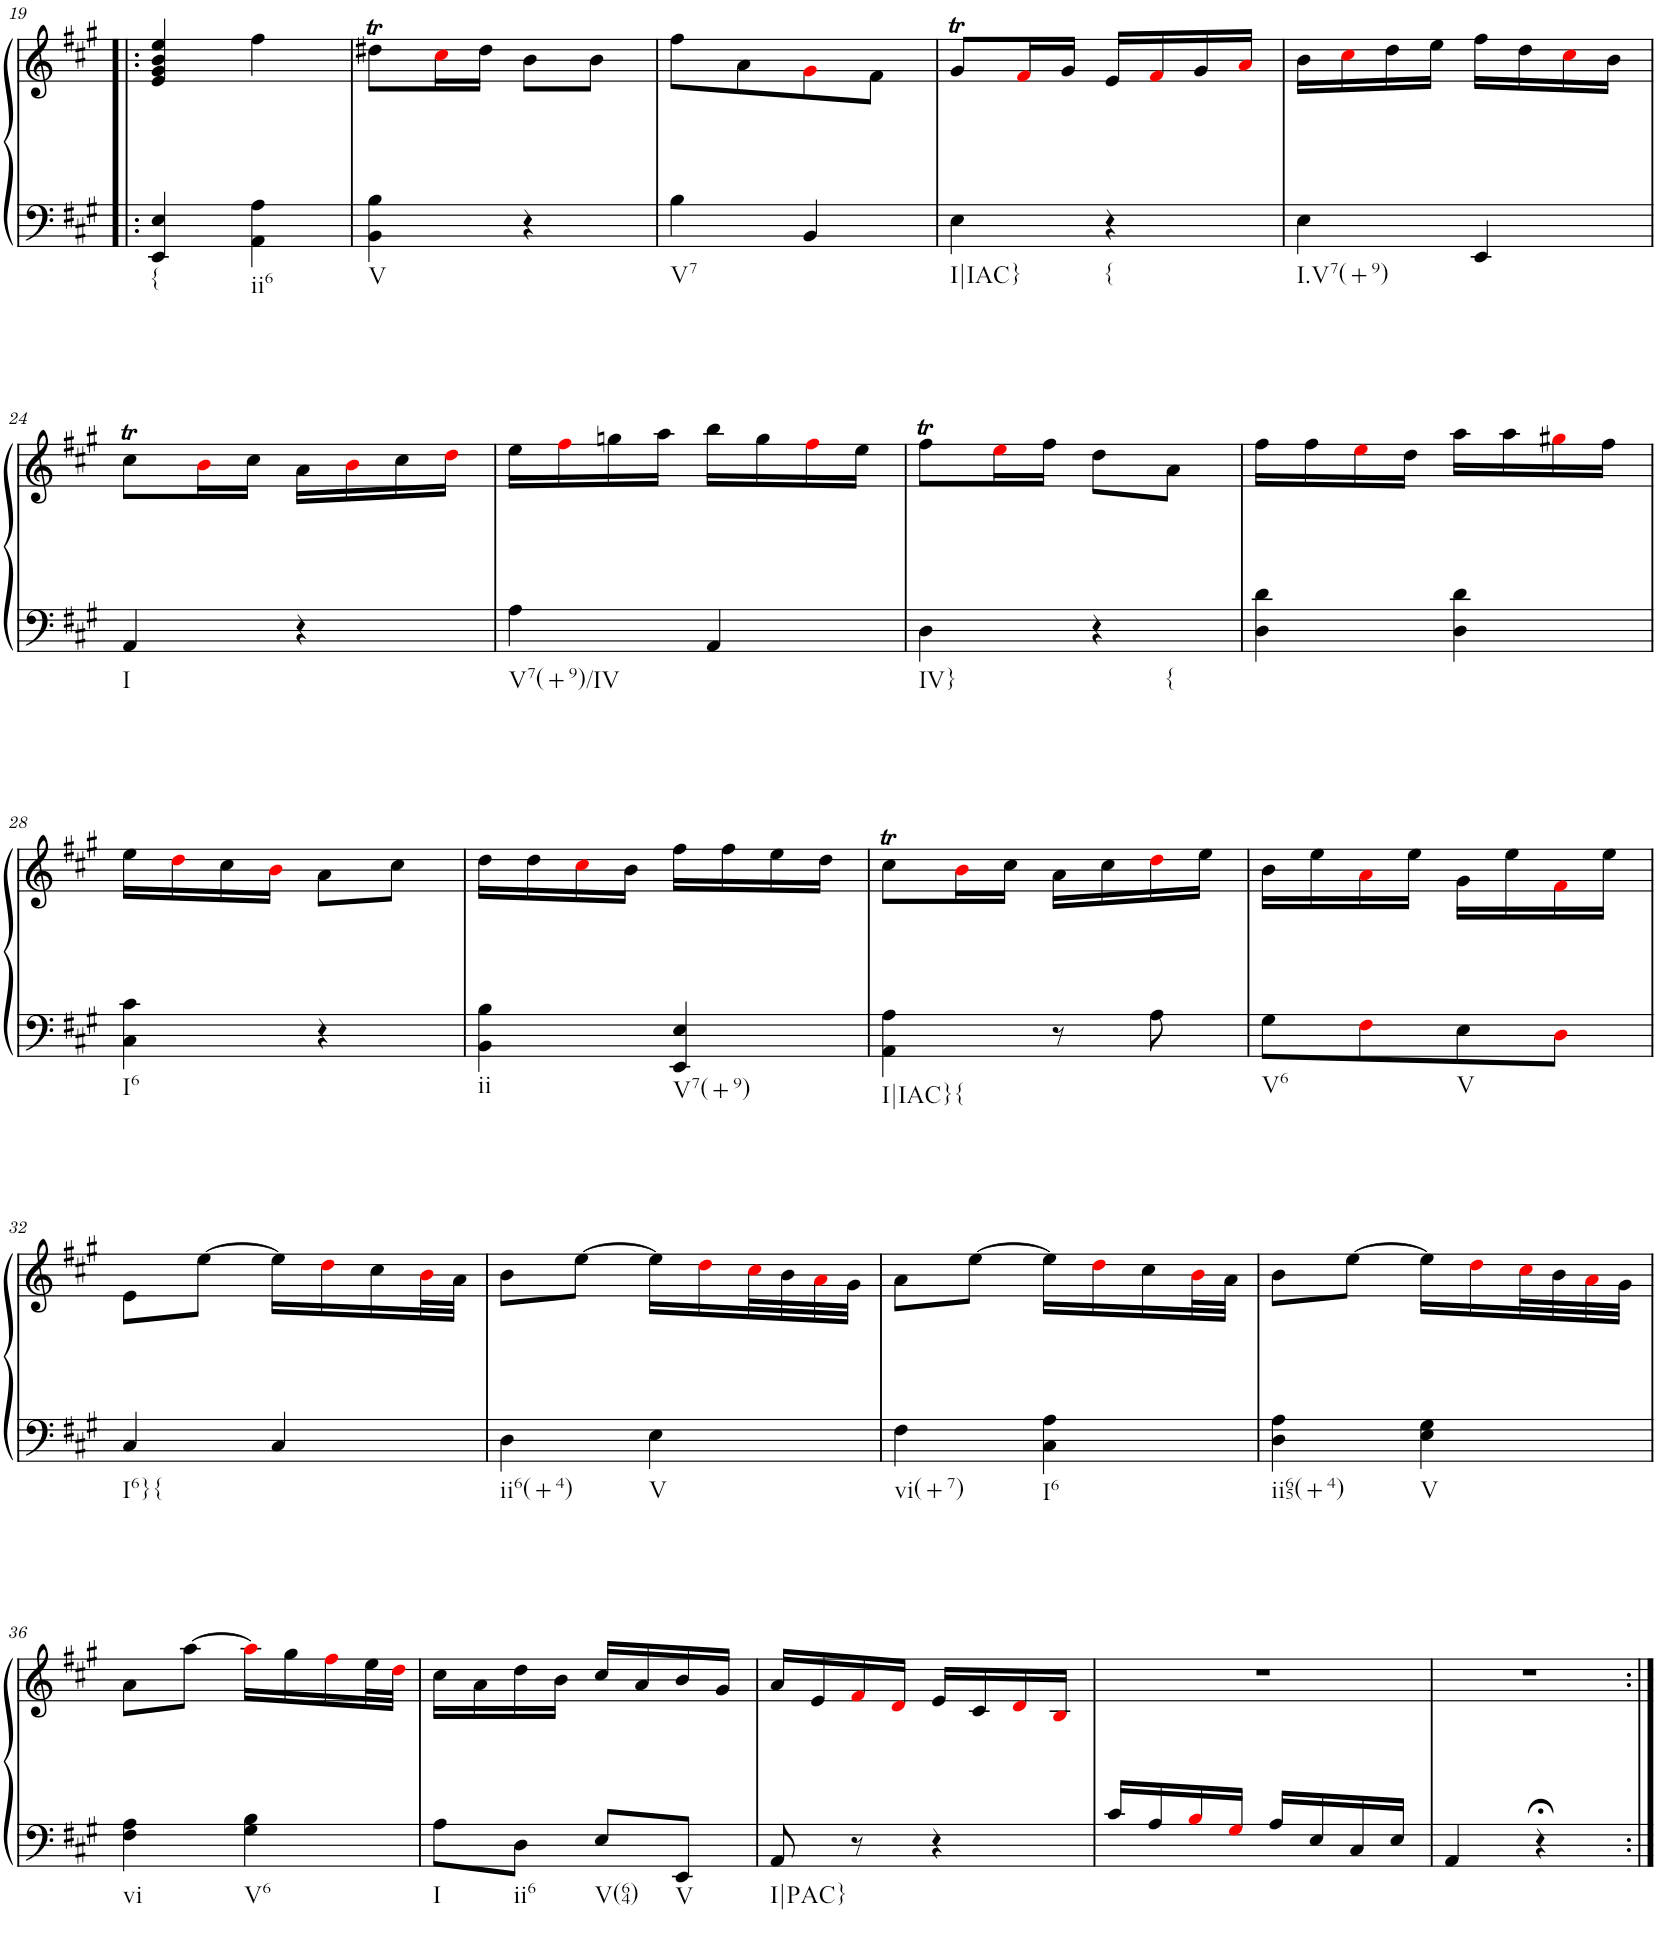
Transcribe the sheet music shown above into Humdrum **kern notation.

**kern	**kern
*part1	*part1
*staff2	*staff1
*I"Piano	*
*I'Pno.	*
!!LO:PB:g=z
*clefF4	*clefG2
*k[f#c#g#]	*k[f#c#g#]
*M2/4	*M2/4
=19!|:	=19!|:
!LO:TX:b:t={	!
4EE/ 4E/	4e/ 4g#/ 4b/ 4ee/
!LO:TX:b:t=ii6	!
4AA\ 4A\	4ff#\
=20	=20
!LO:TX:b:t=V	!
4BB\ 4B\	8dd#Xt\L
.	16cc#i\L
.	16dd#\JJ
4r	8b\L
.	8b\J
=21	=21
!LO:TX:b:t=V7	!
4B\	8ff#\L
.	8a\
4BB/	8g#i\
.	8f#\J
=22	=22
!LO:TX:b:t=I|IAC}	!
4E\	8g#t/L
.	16f#i/L
.	16g#/JJ
!LO:TX:b:t={	!
4r	16e/LL
.	16f#i/
.	16g#/
.	16ai/JJ
=23	=23
!LO:TX:b:t=I.V7(+9)	!
4E\	16b\LL
.	16cc#i\
.	16dd\
.	16ee\JJ
4EE/	16ff#\LL
.	16dd\
.	16cc#i\
.	16b\JJ
!!LO:LB:g=z
=24	=24
!LO:TX:b:t=I	!
4AA/	8cc#t\L
.	16bi\L
.	16cc#\JJ
4r	16a\LL
.	16bi\
.	16cc#\
.	16ddi\JJ
=25	=25
!LO:TX:b:t=V7(+9)/IV	!
4A\	16ee\LL
.	16ff#i\
.	16ggn\
.	16aa\JJ
4AA/	16bb\LL
.	16gg\
.	16ff#i\
.	16ee\JJ
=26	=26
!LO:TX:b:t=IV}	!
4D\	8ff#T\L
.	16eei\L
.	16ff#\JJ
!LO:TX:b:t={	!
4r	8dd\L
.	8a\J
=27	=27
4D\ 4d\	16ff#\LL
.	16ff#\
.	16eei\
.	16dd\JJ
4D\ 4d\	16aa\LL
.	16aa\
.	16gg#Xi\
.	16ff#\JJ
!!LO:LB:g=z
=28	=28
!LO:TX:b:t=I6	!
4C#\ 4c#\	16ee\LL
.	16ddi\
.	16cc#\
.	16bi\JJ
4r	8a\L
.	8cc#\J
=29	=29
!LO:TX:b:t=ii	!
4BB\ 4B\	16dd\LL
.	16dd\
.	16cc#i\
.	16b\JJ
!LO:TX:b:t=V7(+9)	!
4EE/ 4E/	16ff#\LL
.	16ff#\
.	16ee\
.	16dd\JJ
=30	=30
!LO:TX:b:t=I|IAC}{	!
4AA\ 4A\	8cc#t\L
.	16bi\L
.	16cc#\JJ
8r	16a\LL
.	16cc#\
8A\	16ddi\
.	16ee\JJ
=31	=31
!LO:TX:b:t=V6	!
8G#\L	16b\LL
.	16ee\
8F#i\	16ai\
.	16ee\JJ
!LO:TX:b:t=V	!
8E\	16g#\LL
.	16ee\
8Di\J	16f#i\
.	16ee\JJ
!!LO:LB:g=z
=32	=32
!LO:TX:b:t=I6}{	!
4C#/	8e\L
.	[8ee\J
4C#/	16ee\LL]
.	16ddi\
.	16cc#\
.	32bi\L
.	32a\JJJ
=33	=33
!LO:TX:b:t=ii6(+4)	!
4D\	8b\L
.	[8ee\J
!LO:TX:b:t=V	!
4E\	16ee\LL]
.	16ddi\
.	32cc#i\L
.	32b\
.	32ai\
.	32g#\JJJ
=34	=34
!LO:TX:b:t=vi(+7)	!
4F#\	8a\L
.	[8ee\J
!LO:TX:b:t=I6	!
4C#\ 4A\	16ee\LL]
.	16ddi\
.	16cc#\
.	32bi\L
.	32a\JJJ
=35	=35
!LO:TX:b:t=ii65(+4)	!
4D\ 4A\	8b\L
.	[8ee\J
!LO:TX:b:t=V	!
4E\ 4G#\	16ee\LL]
.	16ddi\
.	32cc#i\L
.	32b\
.	32ai\
.	32g#\JJJ
!!LO:LB:g=z
=36	=36
!LO:TX:b:t=vi	!
4F#\ 4A\	8a\L
.	[8aa\J
!LO:TX:b:t=V6	!
4G#\ 4B\	16aai\LL]
.	16gg#\
.	16ff#i\
.	32ee\L
.	32ddi\JJJ
=37	=37
!LO:TX:b:t=I	!
8A\L	16cc#\LL
.	16a\
!LO:TX:b:t=ii6	!
8D\J	16dd\
.	16b\JJ
!LO:TX:b:t=V(64)	!
8E/L	16cc#/LL
.	16a/
!LO:TX:b:t=V	!
8EE/J	16b/
.	16g#/JJ
=38	=38
!LO:TX:b:t=I|PAC}	!
8AA/	16a/LL
.	16e/
8r	16f#i/
.	16di/JJ
4r	16e/LL
.	16c#/
.	16di/
.	16Bi/JJ
=39	=39
16c#/LL	2r
16A/	.
16Bi/	.
16G#i/JJ	.
16A/LL	.
16E/	.
16C#/	.
16E/JJ	.
=40	=40
4AA/	2r
4r;<	.
=:|!	=:|!
*-	*-
